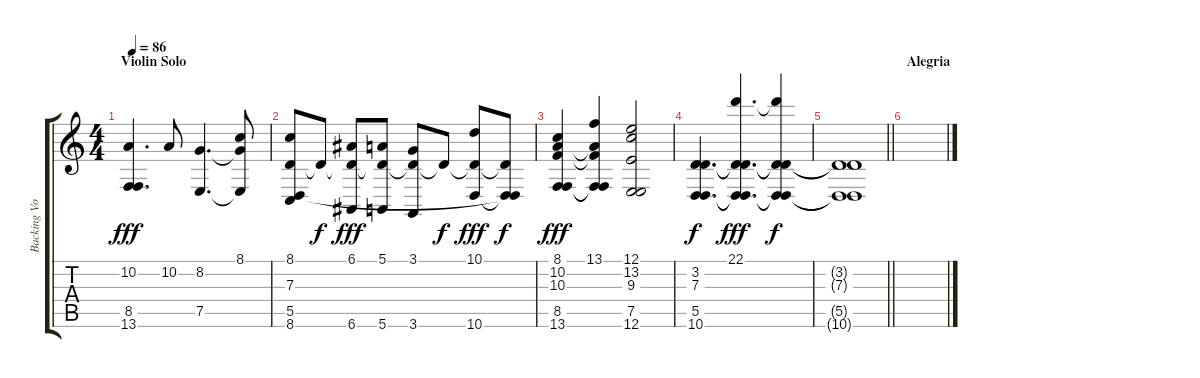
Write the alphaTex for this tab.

\track ("Backing Vocals" "Backing Vo") {instrument choiraahs}
\staff {score tabs}
\tuning (E4 B3 G3 D3 A2 E2) {hide}
\ts (4 4)
\section ("" "Violin Solo")
\tempo 86
\clef g2
\ks c
(10.2 8.5 13.6).4{d dy fff} 10.2.8 (8.2 7.5).4{d} (8.1 8.2{t} 7.5{t}).8 |
(8.1 7.3 5.5 8.6).8 7.3{t}.8{dy f} (6.1 7.3{t} 6.6).8{dy fff} (5.1 7.3{t} 5.6).8 (3.1 7.3{t} 3.6).8 7.3{t}.8{dy f} (10.1 7.3{t} 10.6).8{dy fff} (7.3{t} 5.5{t} 10.6{t}).8{dy f} |
(8.1 10.2 10.3 8.5 13.6).4{dy fff} (13.1 10.2{t} 10.3{t} 8.5{t} 13.6{t}).4 (12.1 13.2 9.3 7.5 12.6).2 |
(3.2 7.3 5.5 10.6).4{d dy f} (22.1 3.2{t} 7.3{t} 5.5{t} 10.6{t}).4{d dy fff} (22.1{t} 3.2{t} 7.3{t} 5.5{t} 10.6{t}).4{dy f} |
\barLineRight lightlight
(3.2{t} 7.3{t} 5.5{t} 10.6{t}).1 |
\section ("" "Alegria")
